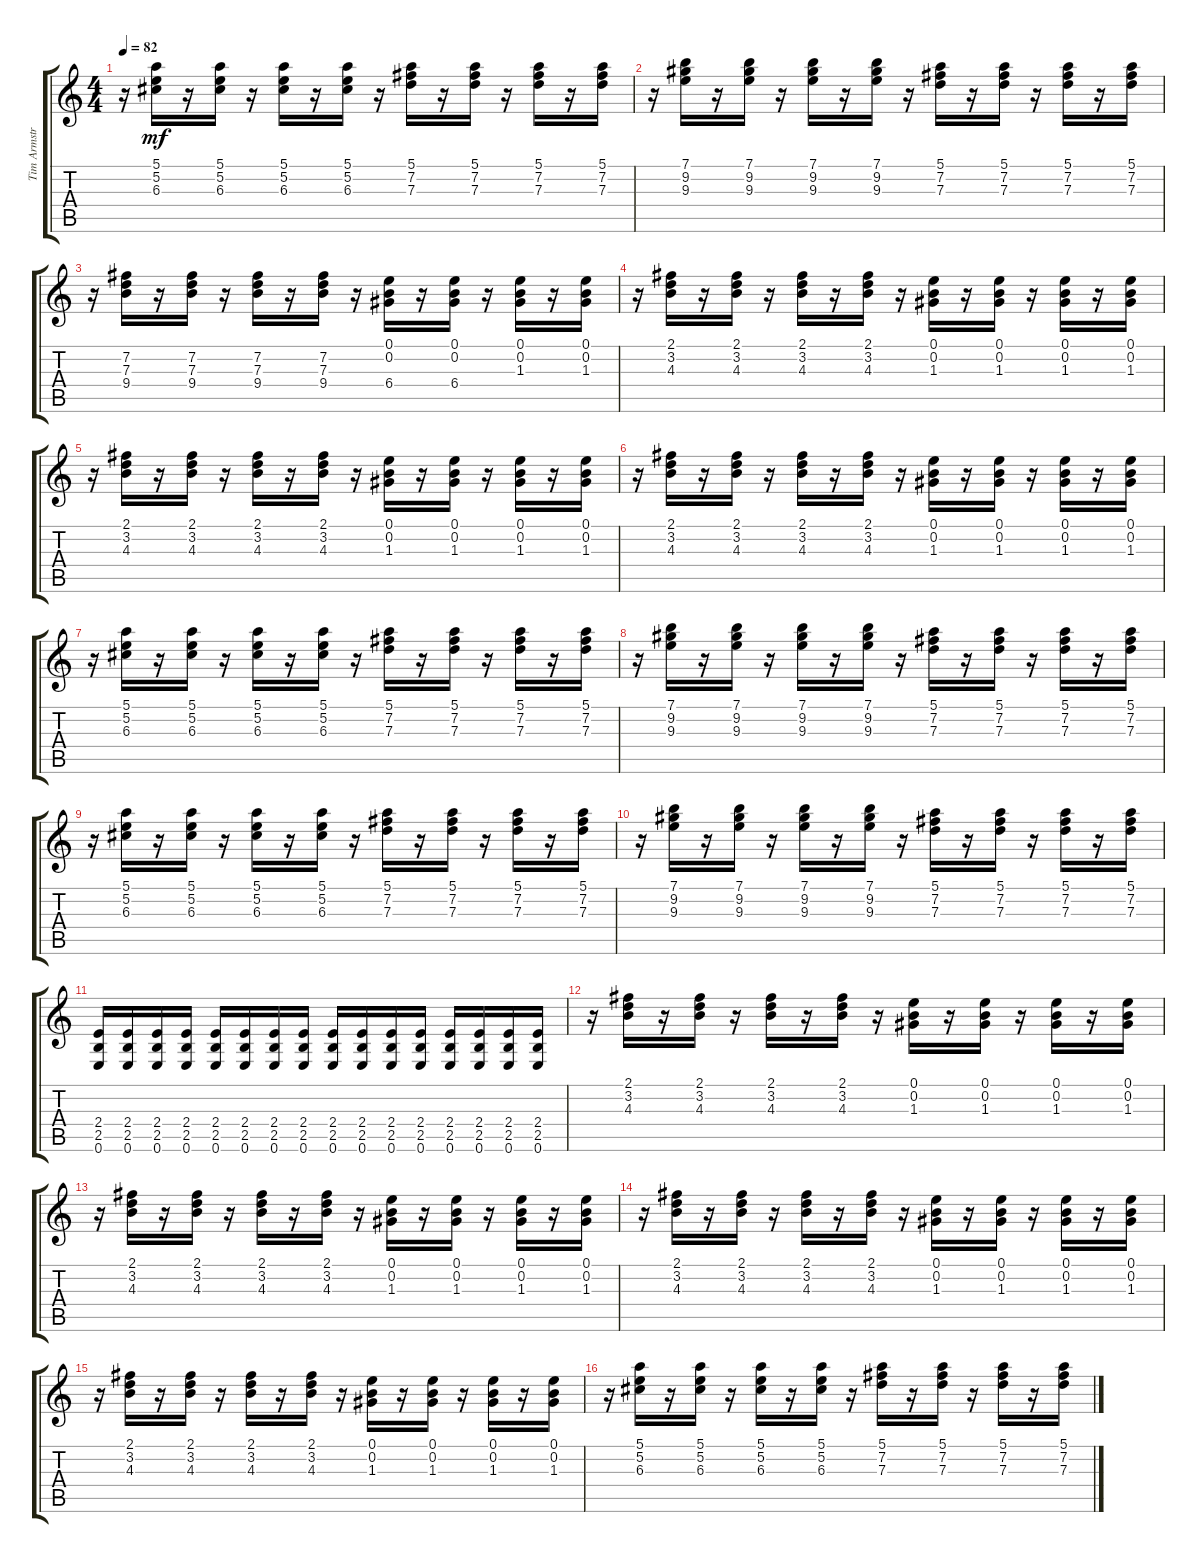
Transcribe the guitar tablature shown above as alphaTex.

\track ("Tim Armstrong" "Tim Armstr") {instrument electricguitarclean}
\staff {score tabs}
\tuning (E4 B3 G3 D3 A2 E2) {hide}
\ts (4 4)
\tempo 82
\clef g2
\ks c
r.16{dy mf} (5.1 5.2 6.3).16 r.16 (5.1 5.2 6.3).16 r.16 (5.1 5.2 6.3).16 r.16 (5.1 5.2 6.3).16 r.16 (5.1 7.2 7.3).16 r.16 (5.1 7.2 7.3).16 r.16 (5.1 7.2 7.3).16 r.16 (5.1 7.2 7.3).16 |
r.16 (7.1 9.2 9.3).16 r.16 (7.1 9.2 9.3).16 r.16 (7.1 9.2 9.3).16 r.16 (7.1 9.2 9.3).16 r.16 (5.1 7.2 7.3).16 r.16 (5.1 7.2 7.3).16 r.16 (5.1 7.2 7.3).16 r.16 (5.1 7.2 7.3).16 |
r.16 (7.2 7.3 9.4).16 r.16 (7.2 7.3 9.4).16 r.16 (7.2 7.3 9.4).16 r.16 (7.2 7.3 9.4).16 r.16 (0.1 0.2 6.4).16 r.16 (0.1 0.2 6.4).16 r.16 (0.1 0.2 1.3).16 r.16 (0.1 0.2 1.3).16 |
r.16 (2.1 3.2 4.3).16 r.16 (2.1 3.2 4.3).16 r.16 (2.1 3.2 4.3).16 r.16 (2.1 3.2 4.3).16 r.16 (0.1 0.2 1.3).16 r.16 (0.1 0.2 1.3).16 r.16 (0.1 0.2 1.3).16 r.16 (0.1 0.2 1.3).16 |
r.16 (2.1 3.2 4.3).16 r.16 (2.1 3.2 4.3).16 r.16 (2.1 3.2 4.3).16 r.16 (2.1 3.2 4.3).16 r.16 (0.1 0.2 1.3).16 r.16 (0.1 0.2 1.3).16 r.16 (0.1 0.2 1.3).16 r.16 (0.1 0.2 1.3).16 |
r.16 (2.1 3.2 4.3).16 r.16 (2.1 3.2 4.3).16 r.16 (2.1 3.2 4.3).16 r.16 (2.1 3.2 4.3).16 r.16 (0.1 0.2 1.3).16 r.16 (0.1 0.2 1.3).16 r.16 (0.1 0.2 1.3).16 r.16 (0.1 0.2 1.3).16 |
r.16 (5.1 5.2 6.3).16 r.16 (5.1 5.2 6.3).16 r.16 (5.1 5.2 6.3).16 r.16 (5.1 5.2 6.3).16 r.16 (5.1 7.2 7.3).16 r.16 (5.1 7.2 7.3).16 r.16 (5.1 7.2 7.3).16 r.16 (5.1 7.2 7.3).16 |
r.16 (7.1 9.2 9.3).16 r.16 (7.1 9.2 9.3).16 r.16 (7.1 9.2 9.3).16 r.16 (7.1 9.2 9.3).16 r.16 (5.1 7.2 7.3).16 r.16 (5.1 7.2 7.3).16 r.16 (5.1 7.2 7.3).16 r.16 (5.1 7.2 7.3).16 |
r.16 (5.1 5.2 6.3).16 r.16 (5.1 5.2 6.3).16 r.16 (5.1 5.2 6.3).16 r.16 (5.1 5.2 6.3).16 r.16 (5.1 7.2 7.3).16 r.16 (5.1 7.2 7.3).16 r.16 (5.1 7.2 7.3).16 r.16 (5.1 7.2 7.3).16 |
r.16 (7.1 9.2 9.3).16 r.16 (7.1 9.2 9.3).16 r.16 (7.1 9.2 9.3).16 r.16 (7.1 9.2 9.3).16 r.16 (5.1 7.2 7.3).16 r.16 (5.1 7.2 7.3).16 r.16 (5.1 7.2 7.3).16 r.16 (5.1 7.2 7.3).16 |
(2.4 2.5 0.6).16 (2.4 2.5 0.6).16 (2.4 2.5 0.6).16 (2.4 2.5 0.6).16 (2.4 2.5 0.6).16 (2.4 2.5 0.6).16 (2.4 2.5 0.6).16 (2.4 2.5 0.6).16 (2.4 2.5 0.6).16 (2.4 2.5 0.6).16 (2.4 2.5 0.6).16 (2.4 2.5 0.6).16 (2.4 2.5 0.6).16 (2.4 2.5 0.6).16 (2.4 2.5 0.6).16 (2.4 2.5 0.6).16 |
r.16 (2.1 3.2 4.3).16 r.16 (2.1 3.2 4.3).16 r.16 (2.1 3.2 4.3).16 r.16 (2.1 3.2 4.3).16 r.16 (0.1 0.2 1.3).16 r.16 (0.1 0.2 1.3).16 r.16 (0.1 0.2 1.3).16 r.16 (0.1 0.2 1.3).16 |
r.16 (2.1 3.2 4.3).16 r.16 (2.1 3.2 4.3).16 r.16 (2.1 3.2 4.3).16 r.16 (2.1 3.2 4.3).16 r.16 (0.1 0.2 1.3).16 r.16 (0.1 0.2 1.3).16 r.16 (0.1 0.2 1.3).16 r.16 (0.1 0.2 1.3).16 |
r.16 (2.1 3.2 4.3).16 r.16 (2.1 3.2 4.3).16 r.16 (2.1 3.2 4.3).16 r.16 (2.1 3.2 4.3).16 r.16 (0.1 0.2 1.3).16 r.16 (0.1 0.2 1.3).16 r.16 (0.1 0.2 1.3).16 r.16 (0.1 0.2 1.3).16 |
r.16 (2.1 3.2 4.3).16 r.16 (2.1 3.2 4.3).16 r.16 (2.1 3.2 4.3).16 r.16 (2.1 3.2 4.3).16 r.16 (0.1 0.2 1.3).16 r.16 (0.1 0.2 1.3).16 r.16 (0.1 0.2 1.3).16 r.16 (0.1 0.2 1.3).16 |
r.16 (5.1 5.2 6.3).16 r.16 (5.1 5.2 6.3).16 r.16 (5.1 5.2 6.3).16 r.16 (5.1 5.2 6.3).16 r.16 (5.1 7.2 7.3).16 r.16 (5.1 7.2 7.3).16 r.16 (5.1 7.2 7.3).16 r.16 (5.1 7.2 7.3).16
